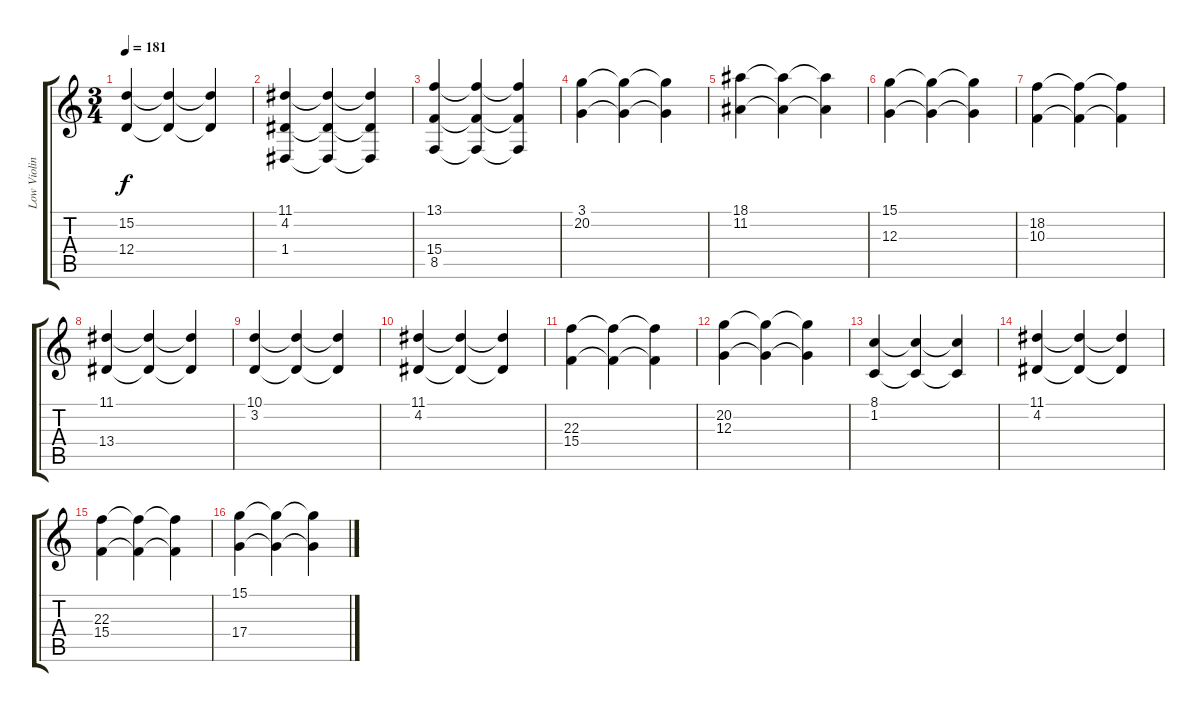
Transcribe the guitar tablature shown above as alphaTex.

\track ("Low Violin" "Low Violin") {instrument stringensemble2}
\staff {score tabs}
\tuning (E4 B3 G3 D3 A2 E2) {hide}
\ts (3 4)
\tempo 181
\clef g2
\ks c
(15.2 12.4).4{dy f} (15.2{t} 12.4{t}).4 (15.2{t} 12.4{t}).4 |
(11.1 4.2 1.4).4 (11.1{t} 4.2{t} 1.4{t}).4 (11.1{t} 4.2{t} 1.4{t}).4 |
(13.1 15.4 8.5).4 (13.1{t} 15.4{t} 8.5{t}).4 (13.1{t} 15.4{t} 8.5{t}).4 |
(3.1 20.2).4 (3.1{t} 20.2{t}).4 (3.1{t} 20.2{t}).4 |
(18.1 11.2).4 (18.1{t} 11.2{t}).4 (18.1{t} 11.2{t}).4 |
(15.1 12.3).4 (15.1{t} 12.3{t}).4 (15.1{t} 12.3{t}).4 |
(18.2 10.3).4 (18.2{t} 10.3{t}).4 (18.2{t} 10.3{t}).4 |
(11.1 13.4).4 (11.1{t} 13.4{t}).4 (11.1{t} 13.4{t}).4 |
(10.1 3.2).4 (10.1{t} 3.2{t}).4 (10.1{t} 3.2{t}).4 |
(11.1 4.2).4 (11.1{t} 4.2{t}).4 (11.1{t} 4.2{t}).4 |
(22.3 15.4).4 (22.3{t} 15.4{t}).4 (22.3{t} 15.4{t}).4 |
(20.2 12.3).4 (20.2{t} 12.3{t}).4 (20.2{t} 12.3{t}).4 |
(8.1 1.2).4 (8.1{t} 1.2{t}).4 (8.1{t} 1.2{t}).4 |
(11.1 4.2).4 (11.1{t} 4.2{t}).4 (11.1{t} 4.2{t}).4 |
(22.3 15.4).4 (22.3{t} 15.4{t}).4 (22.3{t} 15.4{t}).4 |
(15.1 17.4).4 (15.1{t} 17.4{t}).4 (15.1{t} 17.4{t}).4
